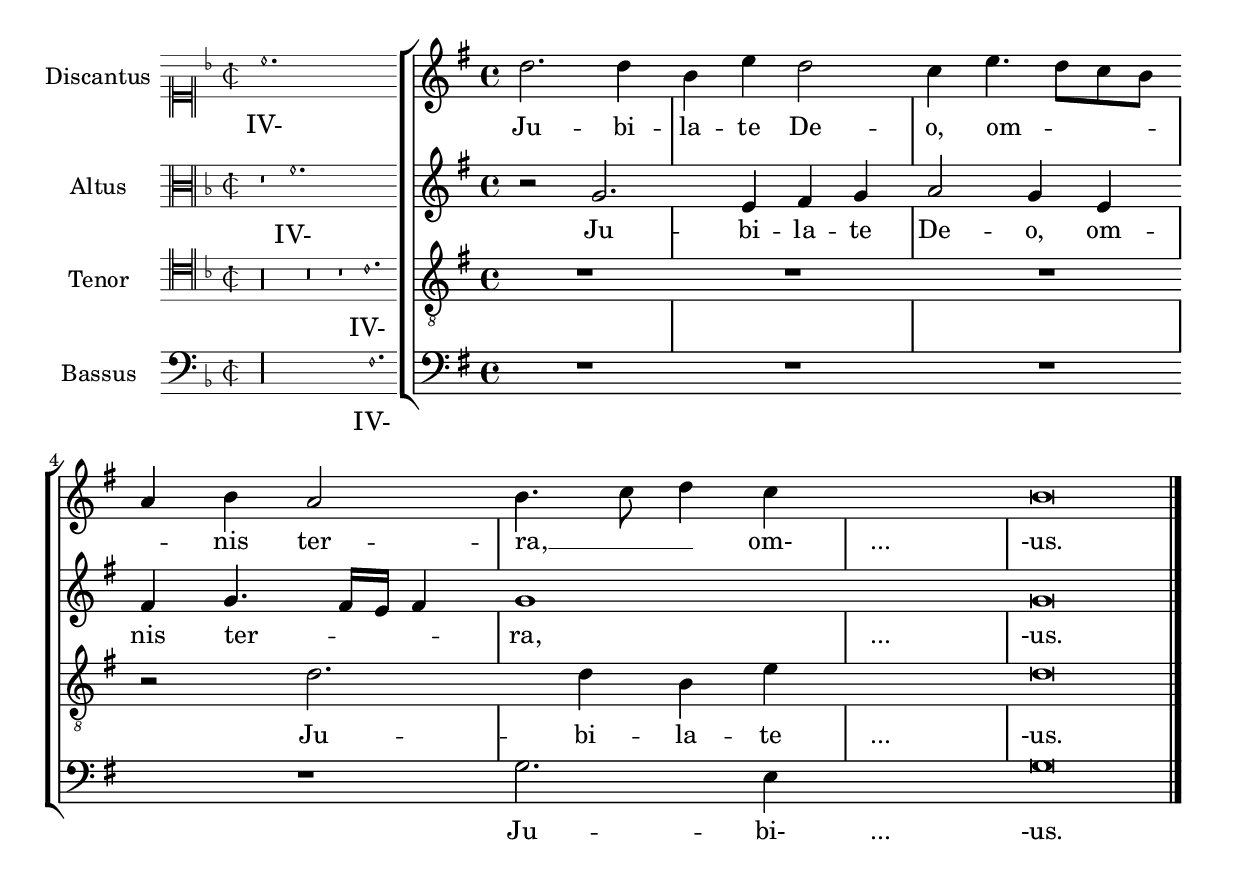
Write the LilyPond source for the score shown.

% DO NOT EDIT this file manually; it is automatically
% generated from Documentation/snippets/new
% Make any changes in Documentation/snippets/new/
% and then run scripts/auxiliar/makelsr.py
%
% This file is in the public domain.
%% Note: this file works from version 2.17.30
\version "2.18.0"

\header {
  lsrtags = "staff-notation, ancient-notation, really-cool"
  texidoc = "
Incipits can be added using the instrument name grob, but keeping
separate the instrument name definition and the incipit definition.
"
  doctitle = "Incipit"
} % begin verbatim


incipit =
#(define-music-function (parser location incipit-music) (ly:music?)
  #{
    \once \override Staff.InstrumentName.self-alignment-X = #RIGHT
    \once \override Staff.InstrumentName.self-alignment-Y = ##f
    \once \override Staff.InstrumentName.padding = #0.3
    \once \override Staff.InstrumentName.stencil =
      #(lambda (grob)
	 (let* ((instrument-name (ly:grob-property grob 'long-text)))
	   (set! (ly:grob-property grob 'long-text)
		 #{ \markup
		      \score
		         {
			   { \context MensuralStaff \with {
	                        instrumentName = #instrument-name
	                     } $incipit-music
			   }
	                   \layout { $(ly:grob-layout grob)
			             line-width = \indent
		                     indent =
				% primitive-eval is probably easiest for
				% escaping lexical closure and evaluating
				% everything respective to (current-module).
	                             #(primitive-eval
                                       '(or (false-if-exception (- indent incipit-width))
					    (* 0.5 indent)))
			             ragged-right = ##f
			             ragged-last = ##f
			             system-count = #1 }
			 }
		  #})
           (system-start-text::print grob)))
  #})

%%%%%%%%%%%%%%%%%%%%%%%%%

global = {
  \set Score.skipBars = ##t
  \key g \major
  \time 4/4

  % the actual music
  \skip 1*8

  % let finis bar go through all staves
  \override Staff.BarLine.transparent = ##f

  % finis bar
  \bar "|."
}

discantusIncipit = <<
  \new MensuralVoice = "discantusIncipit" <<
    \repeat unfold 9 { s1 \noBreak }
    {
      \clef "neomensural-c1"
      \key f \major
      \time 2/2
      c''1.
    }
  >>
  \new Lyrics \lyricsto discantusIncipit { IV- }
>>

discantusNotes = {
  \transpose c' c'' {
    \clef "treble"
    d'2. d'4 |
    b e' d'2 |
    c'4 e'4.( d'8 c' b |
    a4) b a2 |
    b4.( c'8 d'4) c'4 |
    \once \hide NoteHead
    c'1 |
    b\breve |
  }
}

discantusLyrics = \lyricmode {
  Ju -- bi -- |
  la -- te De -- |
  o, om --
  nis ter -- |
  ra, __ om- |
  "..." |
  -us. |
}

altusIncipit = <<
  \new MensuralVoice = "altusIncipit" <<
    \repeat unfold 9 { s1 \noBreak }
    {
      \clef "neomensural-c3"
      \key f \major
      \time 2/2
      r1 f'1.
    }
  >>
  \new Lyrics \lyricsto altusIncipit { IV- }
>>

altusNotes = {
  \transpose c' c'' {
    \clef "treble"
    % two measures
    r2 g2. e4 fis g |
    a2 g4 e |
    fis g4.( fis16 e fis4) |
    g1 |
    \once \hide NoteHead
    g1 |
    g\breve |
  }
}

altusLyrics = \lyricmode {
  % two measures
  Ju -- bi -- la -- te |
  De -- o, om -- |
  nis ter -- ra, |
  "..." |
  -us. |
}

tenorIncipit = <<
  \new MensuralVoice = "tenorIncipit" <<
    \repeat unfold 9 { s1 \noBreak }
    {
      \clef "neomensural-c4"
      \key f \major
      \time 2/2
      r\longa
      r\breve
      r1 c'1.
    }
  >>
  \new Lyrics \lyricsto tenorIncipit { IV- }
>>

tenorNotes = {
  \transpose c' c' {
    \clef "treble_8"
    R1 |
    R1 |
    R1 |
    % two measures
    r2 d'2. d'4 b e' |
    \once \hide NoteHead
    e'1 |
    d'\breve |
  }
}

tenorLyrics = \lyricmode {
  % two measures
  Ju -- bi -- la -- te |
  "..." |
  -us.
}

bassusIncipit = <<
  \new MensuralVoice = "bassusIncipit" <<
    \repeat unfold 9 { s1 \noBreak }
    {
      \clef "bass"
      \key f \major
      \time 2/2
      %% incipit
      r\maxima
      f1.
    }
  >>
  \new Lyrics \lyricsto bassusIncipit { IV- }
>>

bassusNotes = {
  \transpose c' c' {
    \clef "bass"
    R1 |
    R1 |
    R1 |
    R1 |
    g2. e4 |
    \once \hide NoteHead
    e1 |
    g\breve |
  }
}

bassusLyrics = \lyricmode {
  Ju -- bi- |
  "..." |
  -us.
}

\score {
  <<
    \new StaffGroup = choirStaff <<
      \new Voice = "discantusNotes" <<
        \global
        \set Staff.instrumentName = #"Discantus"
        \incipit \discantusIncipit
        \discantusNotes
      >>
      \new Lyrics = "discantusLyrics" \lyricsto discantusNotes { \discantusLyrics }
      \new Voice = "altusNotes" <<
        \global
        \set Staff.instrumentName = #"Altus"
        \incipit \altusIncipit
        \altusNotes
      >>
      \new Lyrics = "altusLyrics" \lyricsto altusNotes { \altusLyrics }
      \new Voice = "tenorNotes" <<
        \global
        \set Staff.instrumentName = #"Tenor"
        \incipit \tenorIncipit
        \tenorNotes
      >>
      \new Lyrics = "tenorLyrics" \lyricsto tenorNotes { \tenorLyrics }
      \new Voice = "bassusNotes" <<
        \global
        \set Staff.instrumentName = #"Bassus"
        \incipit \bassusIncipit
        \bassusNotes
      >>
      \new Lyrics = "bassusLyrics" \lyricsto bassusNotes { \bassusLyrics }
    >>
  >>
  \layout {
    \context {
      \Score
      %% no bar lines in staves or lyrics
      \hide BarLine
    }
    %% the next two instructions keep the lyrics between the bar lines
    \context {
      \Lyrics
      \consists "Bar_engraver"
      \consists "Separating_line_group_engraver"
    }
    \context {
      \Voice
      %% no slurs
      \hide Slur
      %% Comment in the below "\remove" command to allow line
      %% breaking also at those bar lines where a note overlaps
      %% into the next measure.  The command is commented out in this
      %% short example score, but especially for large scores, you
      %% will typically yield better line breaking and thus improve
      %% overall spacing if you comment in the following command.
      %%\remove "Forbid_line_break_engraver"
    }
    indent = 6\cm
    incipit-width = 4\cm
  }
}
